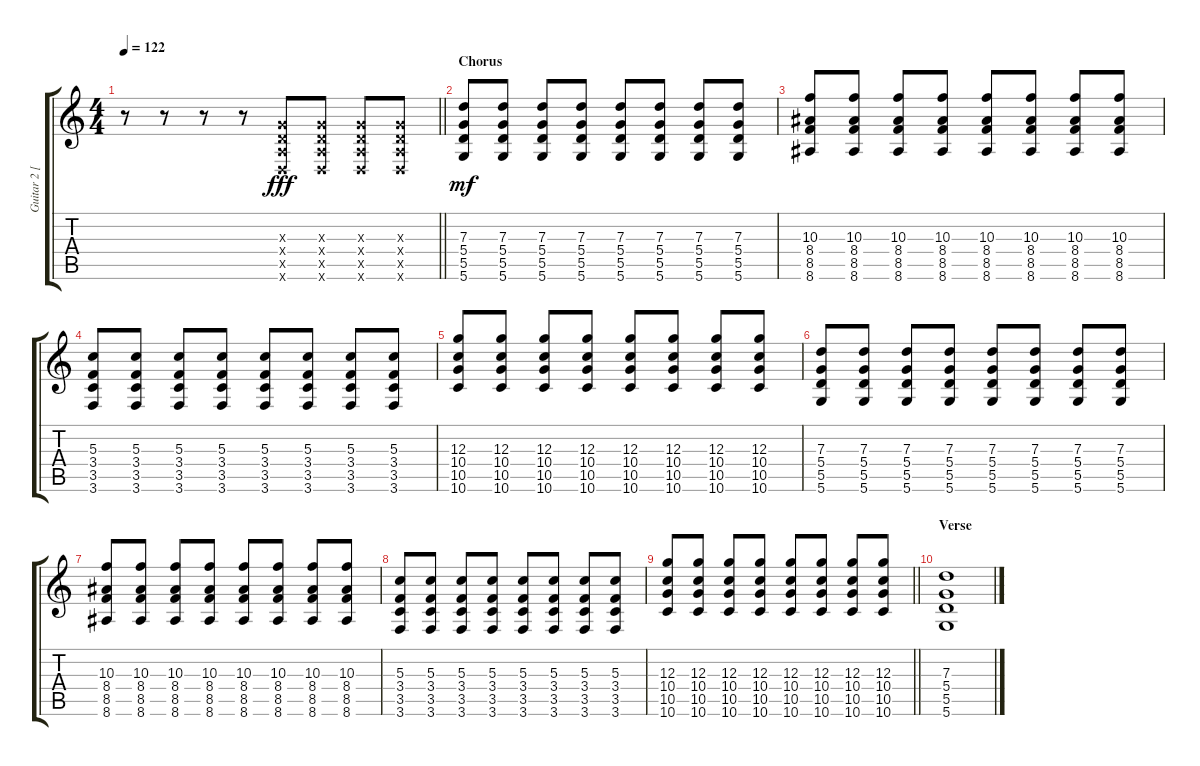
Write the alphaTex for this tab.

\track ("Guitar 2 [Mike Shinoda]" "Guitar 2 [") {solo instrument overdrivenguitar}
\staff {score tabs}
\tuning (E4 B3 G3 D3 A2 D2) {hide}
\ts (4 4)
\tempo 122
\clef g2
\barLineRight lightlight
\ks c
r.8{dy mf volume 13} r.8 r.8 r.8 (0.3{x} 0.4{x} 0.5{x} 0.6{x}).8{dy fff} (0.3{x} 0.4{x} 0.5{x} 0.6{x}).8 (0.3{x} 0.4{x} 0.5{x} 0.6{x}).8 (0.3{x} 0.4{x} 0.5{x} 0.6{x}).8 |
\section ("" "Chorus")
(7.3 5.4 5.5 5.6).8{dy mf} (7.3 5.4 5.5 5.6).8 (7.3 5.4 5.5 5.6).8 (7.3 5.4 5.5 5.6).8 (7.3 5.4 5.5 5.6).8 (7.3 5.4 5.5 5.6).8 (7.3 5.4 5.5 5.6).8 (7.3 5.4 5.5 5.6).8 |
(10.3 8.4 8.5 8.6).8 (10.3 8.4 8.5 8.6).8 (10.3 8.4 8.5 8.6).8 (10.3 8.4 8.5 8.6).8 (10.3 8.4 8.5 8.6).8 (10.3 8.4 8.5 8.6).8 (10.3 8.4 8.5 8.6).8 (10.3 8.4 8.5 8.6).8 |
(5.3 3.4 3.5 3.6).8 (5.3 3.4 3.5 3.6).8 (5.3 3.4 3.5 3.6).8 (5.3 3.4 3.5 3.6).8 (5.3 3.4 3.5 3.6).8 (5.3 3.4 3.5 3.6).8 (5.3 3.4 3.5 3.6).8 (5.3 3.4 3.5 3.6).8 |
(12.3 10.4 10.5 10.6).8 (12.3 10.4 10.5 10.6).8 (12.3 10.4 10.5 10.6).8 (12.3 10.4 10.5 10.6).8 (12.3 10.4 10.5 10.6).8 (12.3 10.4 10.5 10.6).8 (12.3 10.4 10.5 10.6).8 (12.3 10.4 10.5 10.6).8 |
(7.3 5.4 5.5 5.6).8 (7.3 5.4 5.5 5.6).8 (7.3 5.4 5.5 5.6).8 (7.3 5.4 5.5 5.6).8 (7.3 5.4 5.5 5.6).8 (7.3 5.4 5.5 5.6).8 (7.3 5.4 5.5 5.6).8 (7.3 5.4 5.5 5.6).8 |
(10.3 8.4 8.5 8.6).8 (10.3 8.4 8.5 8.6).8 (10.3 8.4 8.5 8.6).8 (10.3 8.4 8.5 8.6).8 (10.3 8.4 8.5 8.6).8 (10.3 8.4 8.5 8.6).8 (10.3 8.4 8.5 8.6).8 (10.3 8.4 8.5 8.6).8 |
(5.3 3.4 3.5 3.6).8 (5.3 3.4 3.5 3.6).8 (5.3 3.4 3.5 3.6).8 (5.3 3.4 3.5 3.6).8 (5.3 3.4 3.5 3.6).8 (5.3 3.4 3.5 3.6).8 (5.3 3.4 3.5 3.6).8 (5.3 3.4 3.5 3.6).8 |
\barLineRight lightlight
(12.3 10.4 10.5 10.6).8 (12.3 10.4 10.5 10.6).8 (12.3 10.4 10.5 10.6).8 (12.3 10.4 10.5 10.6).8 (12.3 10.4 10.5 10.6).8 (12.3 10.4 10.5 10.6).8 (12.3 10.4 10.5 10.6).8 (12.3 10.4 10.5 10.6).8 |
\section ("" "Verse")
(7.3 5.4 5.5 5.6).1{volume 0}
